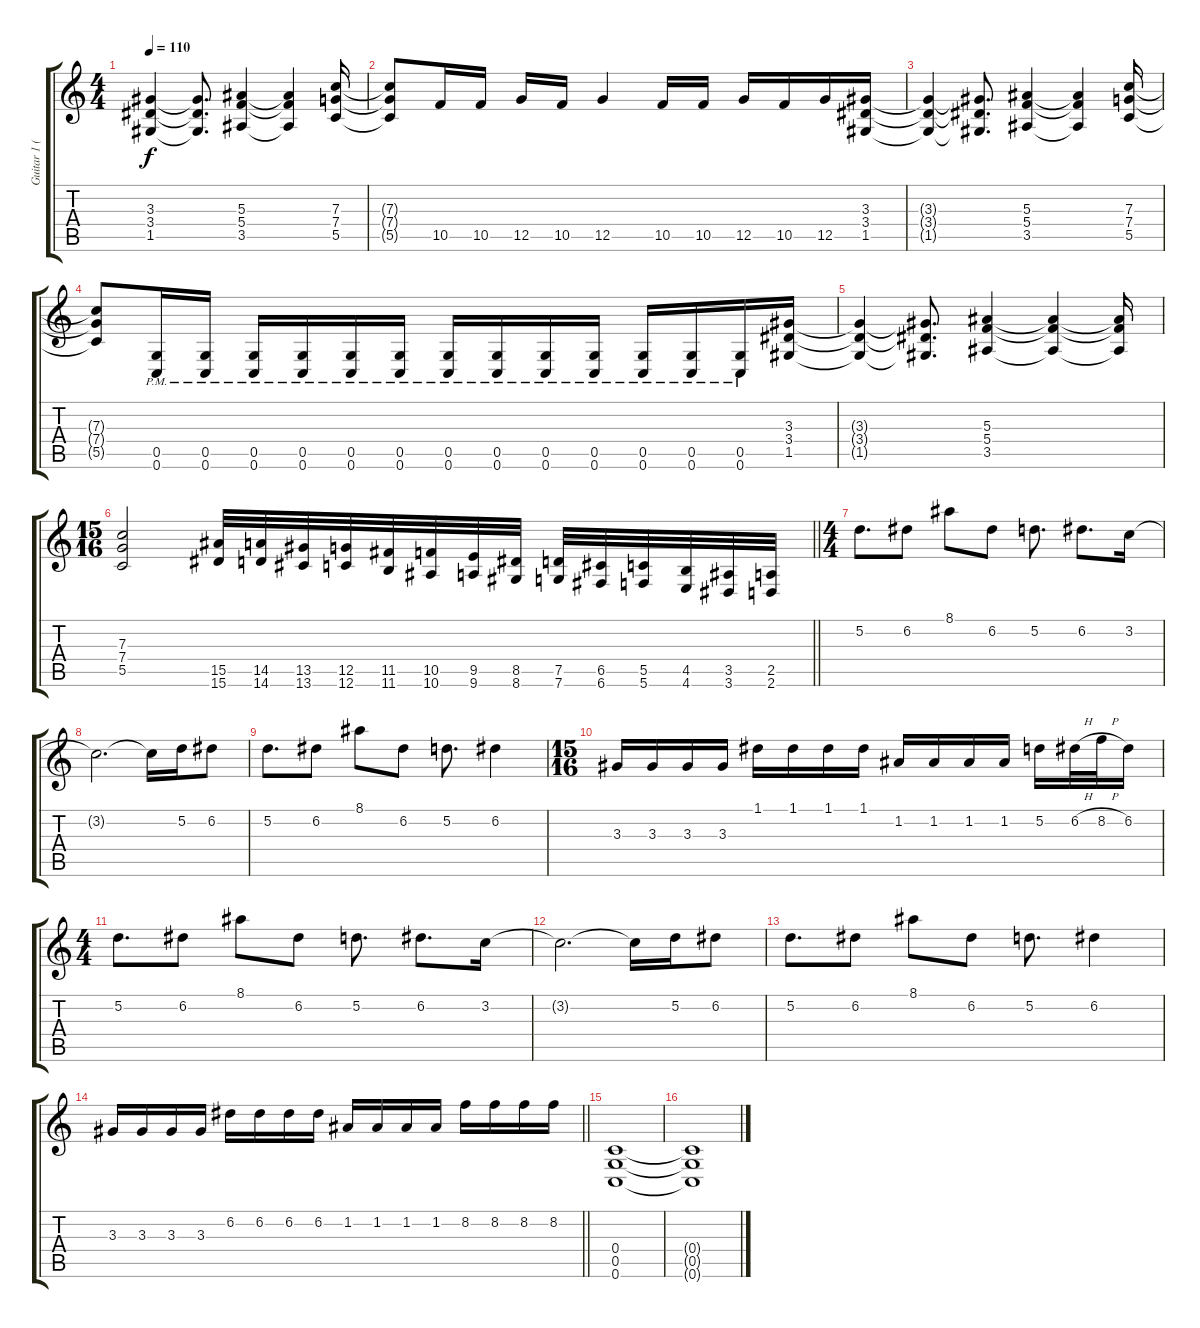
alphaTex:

\track ("Guitar 1 (Distorted- Tuck)" "Guitar 1 (") {instrument distortionguitar}
\staff {score tabs}
\tuning (D4 A3 F3 C3 G2 C2) {hide}
\ts (4 4)
\tempo 110
\clef g2
\ks c
(3.3{t} 3.4{t} 1.5{t}).4{dy f} (3.3{t} 3.4{t} 1.5{t}).8{d} (5.3 5.4 3.5).4 (5.3{t} 5.4{t} 3.5{t}).4 (7.3 7.4 5.5).16 |
(7.3{t} 7.4{t} 5.5{t}).8 10.5.16 10.5.16 12.5.16 10.5.16 12.5.4 10.5.16 10.5.16 12.5.16 10.5.16 12.5.16 (3.3 3.4 1.5).16 |
(3.3{t} 3.4{t} 1.5{t}).4 (3.3{t} 3.4{t} 1.5{t}).8{d} (5.3 5.4 3.5).4 (5.3{t} 5.4{t} 3.5{t}).4 (7.3 7.4 5.5).16 |
(7.3{t} 7.4{t} 5.5{t}).8 (0.5{pm} 0.6{pm}).16 (0.5{pm} 0.6{pm}).16 (0.5{pm} 0.6{pm}).16 (0.5{pm} 0.6{pm}).16 (0.5{pm} 0.6{pm}).16 (0.5{pm} 0.6{pm}).16 (0.5{pm} 0.6{pm}).16 (0.5{pm} 0.6{pm}).16 (0.5{pm} 0.6{pm}).16 (0.5{pm} 0.6{pm}).16 (0.5{pm} 0.6{pm}).16 (0.5{pm} 0.6{pm}).16 (0.5{pm} 0.6{pm}).16 (3.3 3.4 1.5).16 |
(3.3{t} 3.4{t} 1.5{t}).4 (3.3{t} 3.4{t} 1.5{t}).8{d} (5.3 5.4 3.5).4 (5.3{t} 5.4{t} 3.5{t}).4 (5.3{t} 5.4{t} 3.5{t}).16 |
\ts (15 16)
\barLineRight lightlight
(7.3 7.4 5.5).2 (15.5 15.6).32{instrument guitarfretnoise} (14.5 14.6).32 (13.5 13.6).32 (12.5 12.6).32 (11.5 11.6).32 (10.5 10.6).32 (9.5 9.6).32 (8.5 8.6).32 (7.5 7.6).32 (6.5 6.6).32 (5.5 5.6).32 (4.5 4.6).32 (3.5 3.6).32 (2.5 2.6).32 |
\ts (4 4)
5.2.8{d instrument distortionguitar} 6.2.8 8.1.8 6.2.8 5.2.8{d} 6.2.8{d} 3.2.16 |
3.2{t}.2{d} 3.2{t}.16 5.2.16 6.2.8 |
5.2.8{d} 6.2.8 8.1.8 6.2.8 5.2.8{d} 6.2.4 |
\ts (15 16)
3.3.16 3.3.16 3.3.16 3.3.16 1.1.16 1.1.16 1.1.16 1.1.16 1.2.16 1.2.16 1.2.16 1.2.16 5.2.16 6.2{h}.32 8.2{h}.32 6.2.16 |
\ts (4 4)
5.2.8{d instrument distortionguitar} 6.2.8 8.1.8 6.2.8 5.2.8{d} 6.2.8{d} 3.2.16 |
3.2{t}.2{d} 3.2{t}.16 5.2.16 6.2.8 |
5.2.8{d} 6.2.8 8.1.8 6.2.8 5.2.8{d} 6.2.4 |
\barLineRight lightlight
3.3.16 3.3.16 3.3.16 3.3.16 6.2.16 6.2.16 6.2.16 6.2.16 1.2.16 1.2.16 1.2.16 1.2.16 8.2.16 8.2.16 8.2.16 8.2.16 |
(0.4 0.5 0.6).1{volume 8} |
(0.4{t} 0.5{t} 0.6{t}).1
